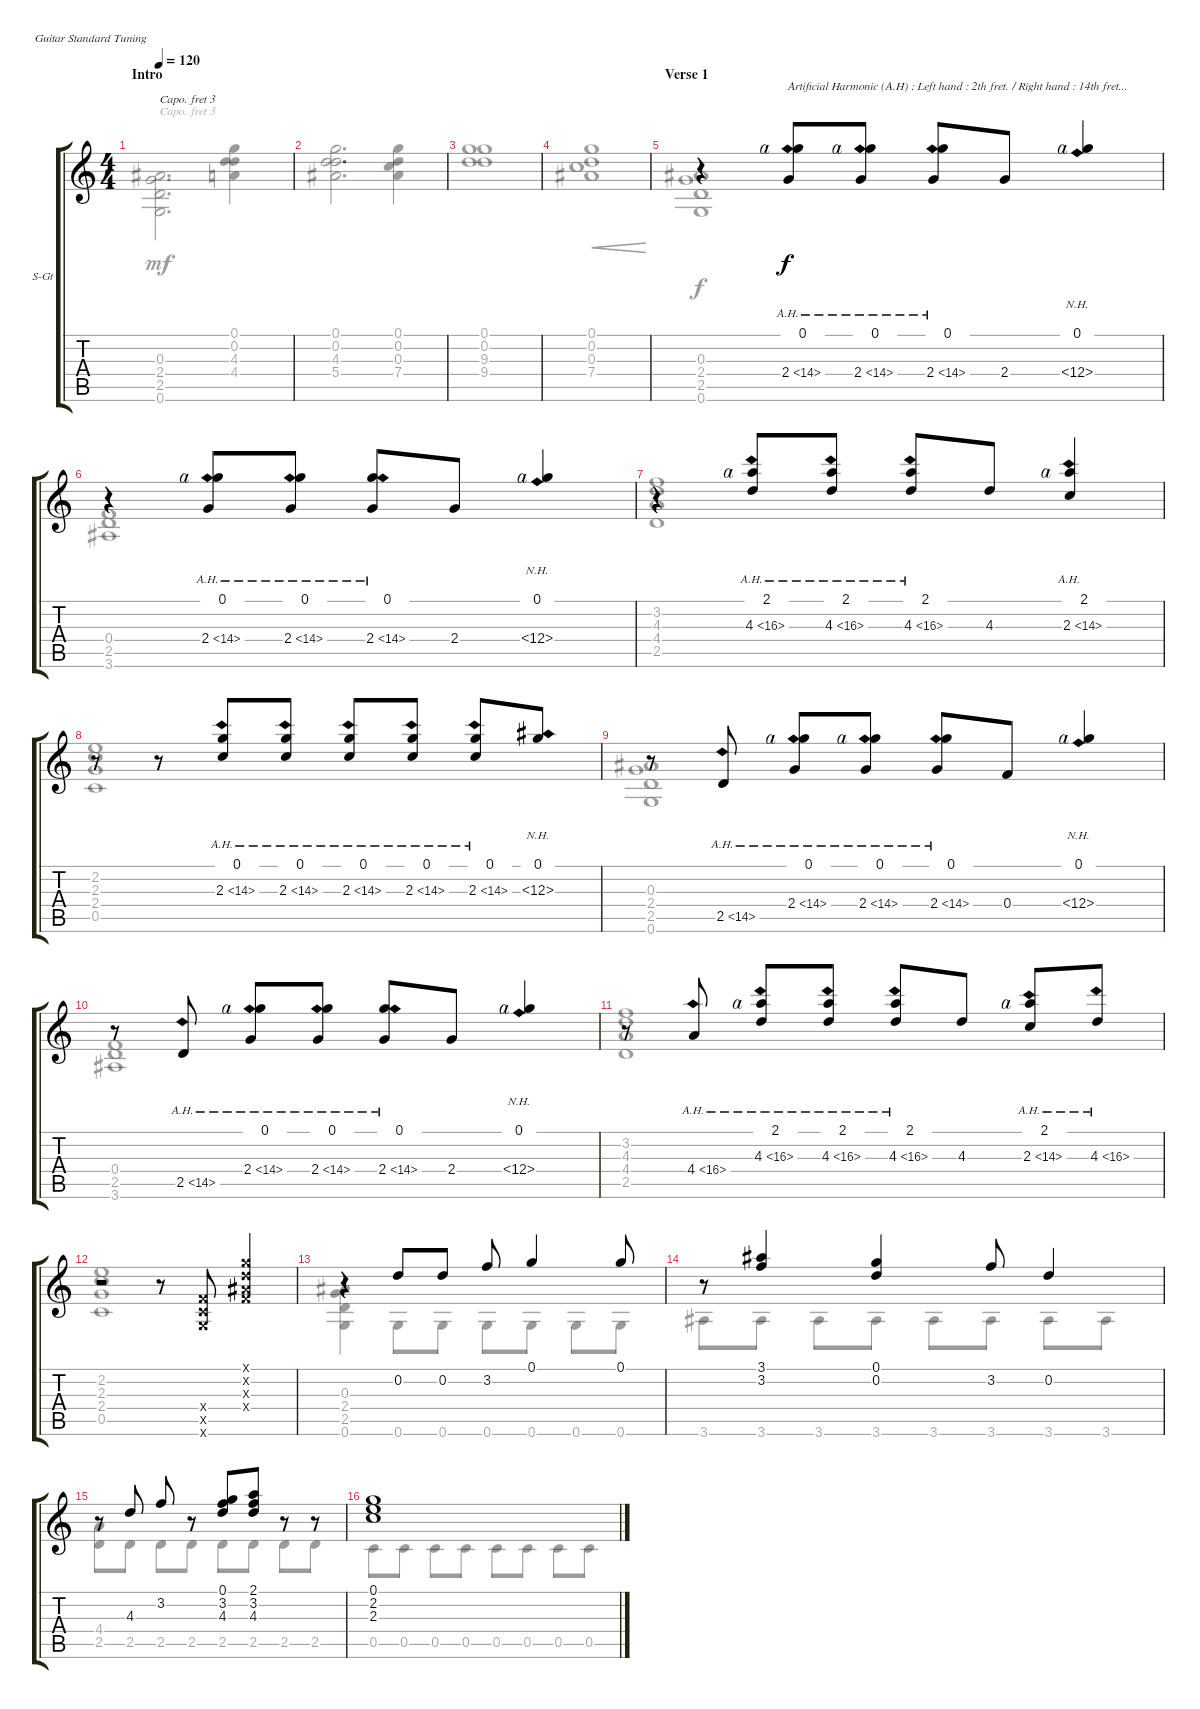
\defaultSystemsLayout 4
\bracketExtendMode groupsimilarinstruments
\firstSystemTrackNameOrientation horizontal
\otherSystemsTrackNameOrientation horizontal
\track ("Steel Guitar Solo" "S-Gt") {instrument acousticguitarsteel}
\staff {score tabs}
\capo 3
\tuning (E4 B3 G3 D3 A2 E2)
\voice
\ts (4 4)
\section ("" "Intro")
\tempo 120
\clef g2
\ks c
|
|
|
|
\section ("" "Verse 1")
r.4 (2.4{ah 12} 0.1{rf 4}).8{txt "Artificial Harmonic (A.H) : Left hand : 2th fret. / Right hand : 14th fret..."} (2.4{ah 12} 0.1{rf 4}).8 (2.4{ah 12} 0.1).8 2.4.8 (12.4{nh} 0.1{rf 4}).4 |
r.4 (2.4{ah 12} 0.1{rf 4}).8 (2.4{ah 12} 0.1).8 (0.1 2.4{ah 12}).8 2.4.8 (12.4{nh} 0.1{rf 4}).4 |
r.4 (2.1{rf 4} 4.3{ah 12}).8 (2.1 4.3{ah 12}).8 (2.1 4.3{ah 12}).8 4.3.8 (2.1{rf 4} 2.3{ah 12}).4 |
r.8 r.8 (2.3{ah 12} 0.1).8 (2.3{ah 12} 0.1).8 (2.3{ah 12} 0.1).8 (2.3{ah 12} 0.1).8 (2.3{ah 12} 0.1).8 (12.3{nh} 0.1).8 |
r.8 2.5{ah 12}.8 (2.4{ah 12} 0.1{rf 4}).8 (2.4{ah 12} 0.1{rf 4}).8 (2.4{ah 12} 0.1).8 0.4.8 (12.4{nh} 0.1{rf 4}).4 |
r.8 2.5{ah 12}.8 (2.4{ah 12} 0.1{rf 4}).8 (2.4{ah 12} 0.1).8 (0.1 2.4{ah 12}).8 2.4.8 (12.4{nh} 0.1{rf 4}).4 |
r.8 4.4{ah 12}.8 (2.1{rf 4} 4.3{ah 12}).8 (2.1 4.3{ah 12}).8 (2.1 4.3{ah 12}).8 4.3.8 (2.1{rf 4} 2.3{ah 12}).8 4.3{ah 12}.8 |
r.2 r.8 (0.6{x} 0.5{x} 0.4{x}).8 (0.4{x} 0.3{x} 0.2{x} 0.1{x}).4 |
r.4 0.2.8 0.2.8 3.2.8 0.1.4 0.1.8 |
r.8 (3.1 3.2).4 (0.2 0.1).4 3.2.8 0.2.4 |
r.8 4.3.8 3.2.8 r.8 (4.3 3.2 0.1).8 (2.1 3.2 4.3).8 r.8 r.8 |
(0.1 2.2 2.3).1
\voice
\clef g2
\ottava regular
\simile none
\ks c
(0.6 2.5 2.4 0.3).2{d dy mf} (4.4 4.3 0.2 0.1).4 |
(4.3 5.4 0.1 0.2).2{d} (7.4 0.3 0.2 0.1).4 |
(9.4 9.3 0.2 0.1).1 |
(7.4 0.3 0.2 0.1).1{cre} |
(0.6 2.5 2.4 0.3).1{dy f} |
(2.5 3.6 0.4).1 |
(2.5 4.4 4.3 3.2).1 |
(2.3 2.4 0.5 2.2).1 |
(0.6 2.5 2.4 0.3).1 |
(2.5 3.6 0.4).1 |
(2.5 4.4 4.3 3.2).1 |
(2.3 2.4 0.5 2.2).1 |
(0.6 2.5 2.4 0.3).4 0.6.8 0.6.8 0.6.8 0.6.8 0.6.8 0.6.8 |
3.6.8 3.6.8 3.6.8 3.6.8 3.6.8 3.6.8 3.6.8 3.6.8 |
(2.5 4.4).8 2.5.8 2.5.8 2.5.8 2.5.8 2.5.8 2.5.8 2.5.8 |
0.5.8 0.5.8 0.5.8 0.5.8 0.5.8 0.5.8 0.5.8 0.5.8
